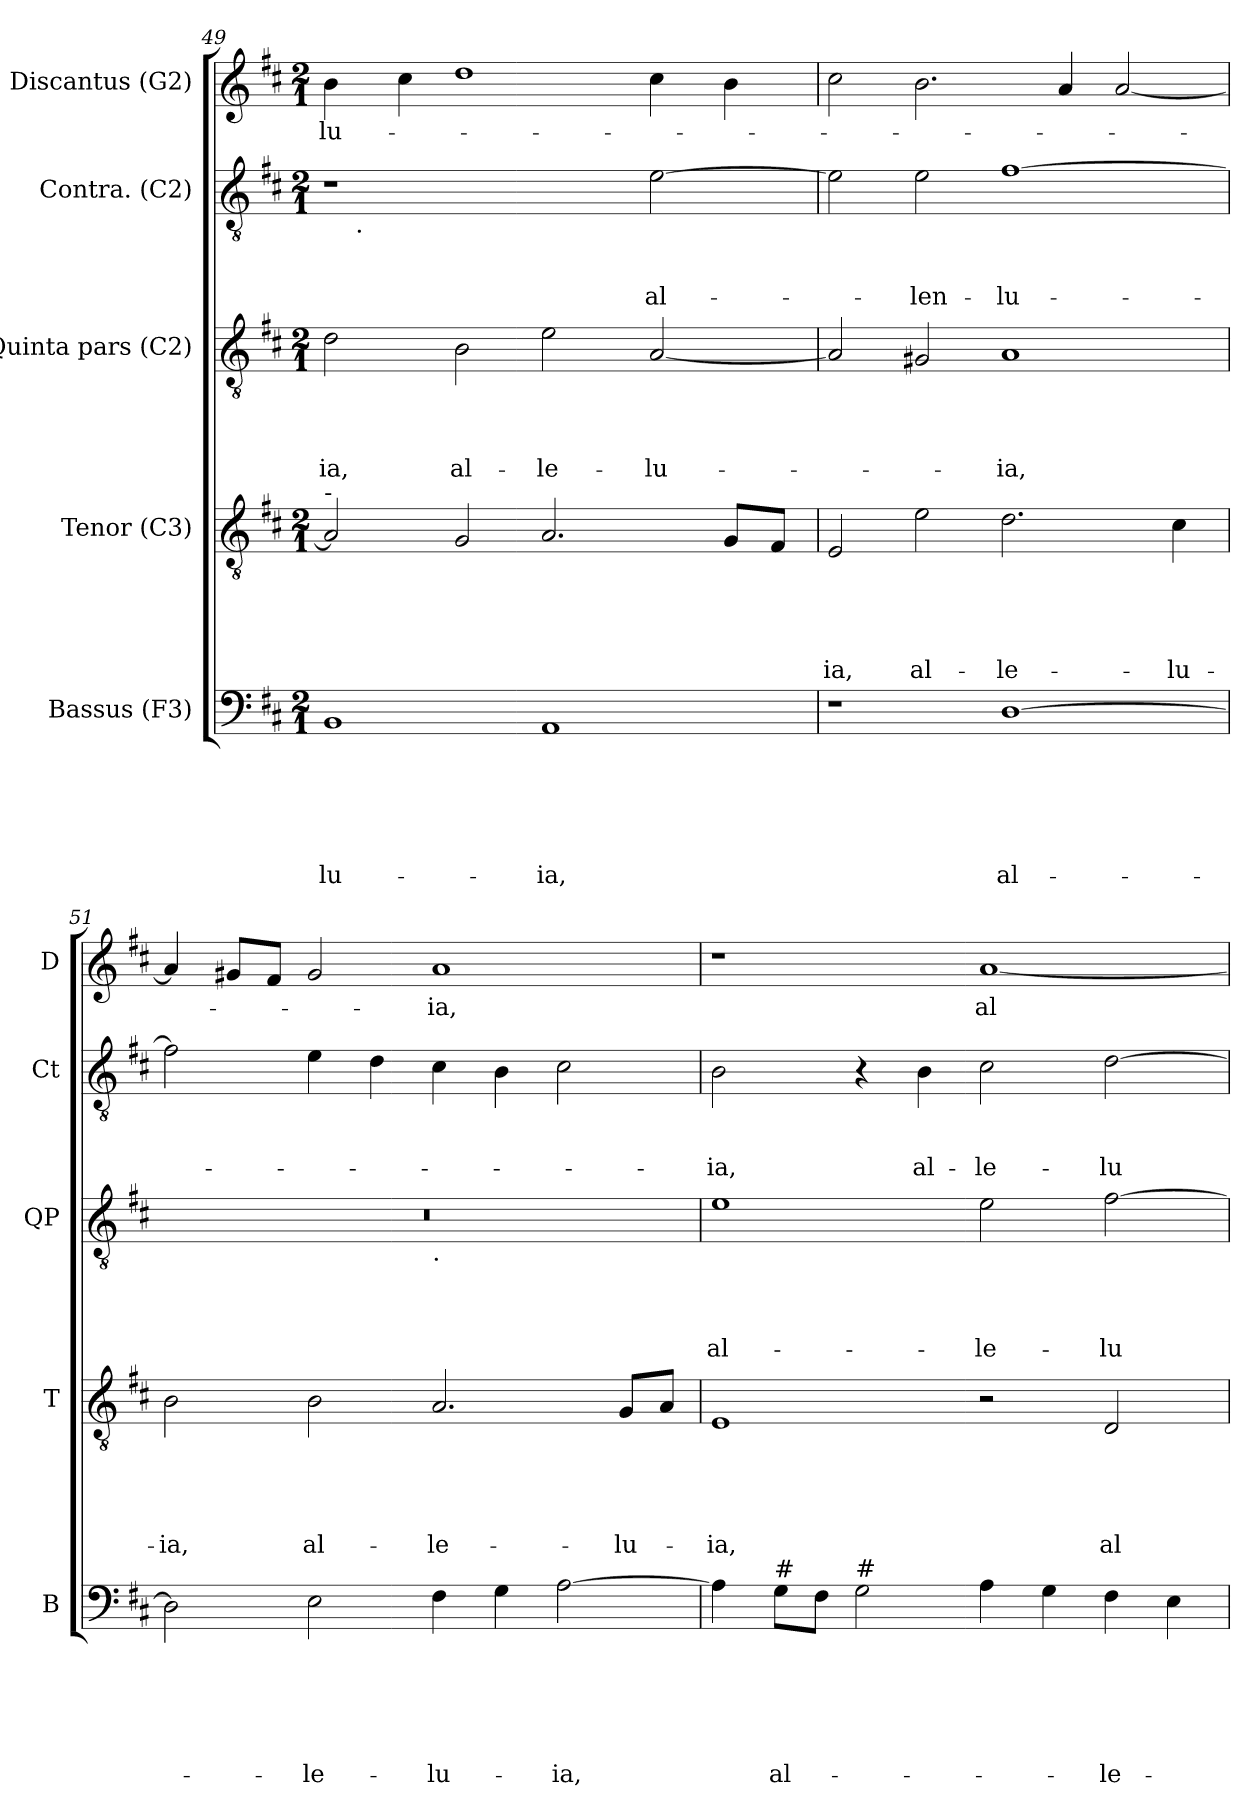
**kern	**text	**text	**text	**text	**text	**text	**kern	**text	**text	**text	**text	**text	**kern	**text	**text	**text	**text	**kern	**text	**text	**text	**kern	**text
*part5	*part5	*part5	*part5	*part5	*part5	*part5	*part4	*part4	*part4	*part4	*part4	*part4	*part3	*part3	*part3	*part3	*part3	*part2	*part2	*part2	*part2	*part1	*part1
*staff5	*staff5	*staff5	*staff5	*staff5	*staff5	*staff5	*staff4	*staff4	*staff4	*staff4	*staff4	*staff4	*staff3	*staff3	*staff3	*staff3	*staff3	*staff2	*staff2	*staff2	*staff2	*staff1	*staff1
*I"Bassus (F3)	*	*	*	*	*	*	*I"Tenor (C3)	*	*	*	*	*	*I"Quinta pars (C2)	*	*	*	*	*I"Contra. (C2)	*	*	*	*I"Discantus (G2)	*
*I'B	*	*	*	*	*	*	*I'T	*	*	*	*	*	*I'QP	*	*	*	*	*I'Ct	*	*	*	*I'D	*
!!LO:LB:g=z
*clefF4	*	*	*	*	*	*	*clefGv2	*	*	*	*	*	*clefGv2	*	*	*	*	*clefGv2	*	*	*	*clefG2	*
*k[f#c#]	*	*	*	*	*	*	*k[f#c#]	*	*	*	*	*	*k[f#c#]	*	*	*	*	*k[f#c#]	*	*	*	*k[f#c#]	*
*D:	*	*	*	*	*	*	*D:	*	*	*	*	*	*D:	*	*	*	*	*D:	*	*	*	*D:	*
*M2/1	*	*	*	*	*	*	*M2/1	*	*	*	*	*	*M2/1	*	*	*	*	*M2/1	*	*	*	*M2/1	*
=49	=49	=49	=49	=49	=49	=49	=49	=49	=49	=49	=49	=49	=49	=49	=49	=49	=49	=49	=49	=49	=49	=49	=49
!	!	!	!	!	!	!	!LO:TX:a:t=-	!	!	!	!	!	!	!	!	!	!	!	!	!	!	!	!
!	!	!	!	!	!	!LO:LY:b	!	!	!	!	!	!	!	!	!	!	!LO:LY:b	!	!	!	!	!	!LO:LY:b
*	*	*	*	*	*	*	*	*	*	*	*	*	*	*	*	*	*	*^	*	*	*	*	*
1BB	.	.	.	.	.	-lu-	2A/]	.	.	.	.	.	2d\	.	.	.	-ia,	1r	16.ryy	.	.	.	4b\	-lu-
!	!	!	!	!	!	!	!	!	!	!	!	!	!	!	!	!	!	!	!LO:TX:b:t=.	!	!	!	!	!
.	.	.	.	.	.	.	.	.	.	.	.	.	.	.	.	.	.	.	1ryy	.	.	.	.	.
.	.	.	.	.	.	.	.	.	.	.	.	.	.	.	.	.	.	.	.	.	.	.	4cc#\	.
!	!	!	!	!	!	!	!	!	!	!	!	!	!	!	!	!	!LO:LY:b	!	!	!	!	!	!	!
.	.	.	.	.	.	.	2G/	.	.	.	.	.	2B\	.	.	.	al-	.	.	.	.	.	1dd	.
!	!	!	!	!	!	!LO:LY:b	!	!	!	!	!	!	!	!	!	!	!LO:LY:b	!	!	!	!	!	!	!
1AA	.	.	.	.	.	-ia,	2.A/	.	.	.	.	.	2e\	.	.	.	-le-	2ryy	.	.	.	.	.	.
.	.	.	.	.	.	.	.	.	.	.	.	.	.	.	.	.	.	.	2ryy	.	.	.	.	.
!	!	!	!	!	!	!	!	!	!	!	!	!	!	!	!	!	!LO:LY:b	!	!	!	!	!LO:LY:b	!	!
.	.	.	.	.	.	.	.	.	.	.	.	.	[<2A/	.	.	.	-lu-	[>2e\	.	.	.	al-	4cc#\	.
.	.	.	.	.	.	.	.	.	.	.	.	.	.	.	.	.	.	.	4ryy	.	.	.	.	.
.	.	.	.	.	.	.	8G/L	.	.	.	.	.	.	.	.	.	.	.	.	.	.	.	4b\	.
.	.	.	.	.	.	.	.	.	.	.	.	.	.	.	.	.	.	.	8ryy	.	.	.	.	.
.	.	.	.	.	.	.	8F#/J	.	.	.	.	.	.	.	.	.	.	.	.	.	.	.	.	.
.	.	.	.	.	.	.	.	.	.	.	.	.	.	.	.	.	.	.	32ryy	.	.	.	.	.
=50	=50	=50	=50	=50	=50	=50	=50	=50	=50	=50	=50	=50	=50	=50	=50	=50	=50	=50	=50	=50	=50	=50	=50	=50
!	!	!	!	!	!	!	!	!	!	!	!	!LO:LY:b	!	!	!	!	!	!	!	!	!	!	!	!
*	*	*	*	*	*	*	*	*	*	*	*	*	*	*	*	*	*	*v	*v	*	*	*	*	*
1r	.	.	.	.	.	.	2E/	.	.	.	.	-ia,	2A/]	.	.	.	.	2e\]	.	.	.	2cc#\	.
!	!	!	!	!	!	!	!	!	!	!	!	!LO:LY:b	!	!	!	!	!	!	!	!	!LO:LY:b	!	!
.	.	.	.	.	.	.	2e\	.	.	.	.	al-	2G#X/	.	.	.	.	2e\	.	.	-len-	2.b\	.
!	!	!	!	!	!	!LO:LY:b	!	!	!	!	!	!LO:LY:b	!	!	!	!	!LO:LY:b	!	!	!	!LO:LY:b	!	!
[>1D	.	.	.	.	.	al-	2.d\	.	.	.	.	-le-	1A	.	.	.	-ia,	[>1f#	.	.	-lu-	.	.
.	.	.	.	.	.	.	.	.	.	.	.	.	.	.	.	.	.	.	.	.	.	4a/	.
.	.	.	.	.	.	.	.	.	.	.	.	.	.	.	.	.	.	.	.	.	.	[<2a/	.
!	!	!	!	!	!	!	!	!	!	!	!	!LO:LY:b	!	!	!	!	!	!	!	!	!	!	!
.	.	.	.	.	.	.	4c#\	.	.	.	.	-lu-	.	.	.	.	.	.	.	.	.	.	.
=51	=51	=51	=51	=51	=51	=51	=51	=51	=51	=51	=51	=51	=51	=51	=51	=51	=51	=51	=51	=51	=51	=51	=51
!	!	!	!	!	!	!	!	!	!	!	!	!LO:LY:b	!	!	!	!	!	!	!	!	!	!	!
*	*	*	*	*	*	*	*	*	*	*	*	*	*^	*	*	*	*	*	*	*	*	*	*
2D\]	.	.	.	.	.	.	2B\	.	.	.	.	-ia,	0r	1ryy	.	.	.	.	2f#\]	.	.	.	4a/]	.
.	.	.	.	.	.	.	.	.	.	.	.	.	.	.	.	.	.	.	.	.	.	.	8g#X/L	.
.	.	.	.	.	.	.	.	.	.	.	.	.	.	.	.	.	.	.	.	.	.	.	8f#/J	.
!	!	!	!	!	!	!LO:LY:b	!	!	!	!	!	!LO:LY:b	!	!	!	!	!	!	!	!	!	!	!	!
2E\	.	.	.	.	.	-le-	2B\	.	.	.	.	al-	.	.	.	.	.	.	4e\	.	.	.	2g#/	.
.	.	.	.	.	.	.	.	.	.	.	.	.	.	.	.	.	.	.	4d\	.	.	.	.	.
!	!	!	!	!	!	!	!	!	!	!	!	!	!	!LO:TX:b:t=.	!	!	!	!	!	!	!	!	!	!
!	!	!	!	!	!	!LO:LY:b	!	!	!	!	!	!LO:LY:b	!	!	!	!	!	!	!	!	!	!	!	!LO:LY:b
4F#\	.	.	.	.	.	-lu-	2.A/	.	.	.	.	-le-	.	1ryy	.	.	.	.	4c#\	.	.	.	1a	-ia,
4G\	.	.	.	.	.	.	.	.	.	.	.	.	.	.	.	.	.	.	4B\	.	.	.	.	.
!	!	!	!	!	!	!LO:LY:b	!	!	!	!	!	!	!	!	!	!	!	!	!	!	!	!	!	!
[>2A\	.	.	.	.	.	-ia,	.	.	.	.	.	.	.	.	.	.	.	.	2c#\	.	.	.	.	.
!	!	!	!	!	!	!	!	!	!	!	!	!LO:LY:b	!	!	!	!	!	!	!	!	!	!	!	!
.	.	.	.	.	.	.	8G/L	.	.	.	.	-lu-	.	.	.	.	.	.	.	.	.	.	.	.
.	.	.	.	.	.	.	8A/J	.	.	.	.	.	.	.	.	.	.	.	.	.	.	.	.	.
=52	=52	=52	=52	=52	=52	=52	=52	=52	=52	=52	=52	=52	=52	=52	=52	=52	=52	=52	=52	=52	=52	=52	=52	=52
!	!	!	!	!	!	!	!	!	!	!	!	!LO:LY:b	!	!	!	!	!	!LO:LY:b	!	!	!	!LO:LY:b	!	!
*	*	*	*	*	*	*	*	*	*	*	*	*	*v	*v	*	*	*	*	*	*	*	*	*	*
4A\]	.	.	.	.	.	.	1E	.	.	.	.	-ia,	1e	.	.	.	al-	2B\	.	.	-ia,	1r	.
!LO:TX:a:t=#	!	!	!	!	!	!	!	!	!	!	!	!	!	!	!	!	!	!	!	!	!	!	!
!	!	!	!	!	!	!LO:LY:b	!	!	!	!	!	!	!	!	!	!	!	!	!	!	!	!	!
8G\L	.	.	.	.	.	al-	.	.	.	.	.	.	.	.	.	.	.	.	.	.	.	.	.
8F#\J	.	.	.	.	.	.	.	.	.	.	.	.	.	.	.	.	.	.	.	.	.	.	.
!LO:TX:a:t=#	!	!	!	!	!	!	!	!	!	!	!	!	!	!	!	!	!	!	!	!	!	!	!
2G\	.	.	.	.	.	.	.	.	.	.	.	.	.	.	.	.	.	4r	.	.	.	.	.
!	!	!	!	!	!	!	!	!	!	!	!	!	!	!	!	!	!	!	!	!	!LO:LY:b	!	!
.	.	.	.	.	.	.	.	.	.	.	.	.	.	.	.	.	.	4B\	.	.	al-	.	.
!	!	!	!	!	!	!	!	!	!	!	!	!	!	!	!	!	!LO:LY:b	!	!	!	!LO:LY:b	!	!LO:LY:b
4A\	.	.	.	.	.	.	2r	.	.	.	.	.	2e\	.	.	.	-le-	2c#\	.	.	-le-	[<1a	al-
4G\	.	.	.	.	.	.	.	.	.	.	.	.	.	.	.	.	.	.	.	.	.	.	.
!	!	!	!	!	!	!LO:LY:b	!	!	!	!	!	!LO:LY:b	!	!	!	!	!LO:LY:b	!	!	!	!LO:LY:b	!	!
4F#\	.	.	.	.	.	-le-	2D/	.	.	.	.	al-	[<2f#\	.	.	.	-lu-	[<2d\	.	.	-lu-	.	.
4E\	.	.	.	.	.	.	.	.	.	.	.	.	.	.	.	.	.	.	.	.	.	.	.
=	=	=	=	=	=	=	=	=	=	=	=	=	=	=	=	=	=	=	=	=	=	=	=
*-	*-	*-	*-	*-	*-	*-	*-	*-	*-	*-	*-	*-	*-	*-	*-	*-	*-	*-	*-	*-	*-	*-	*-
